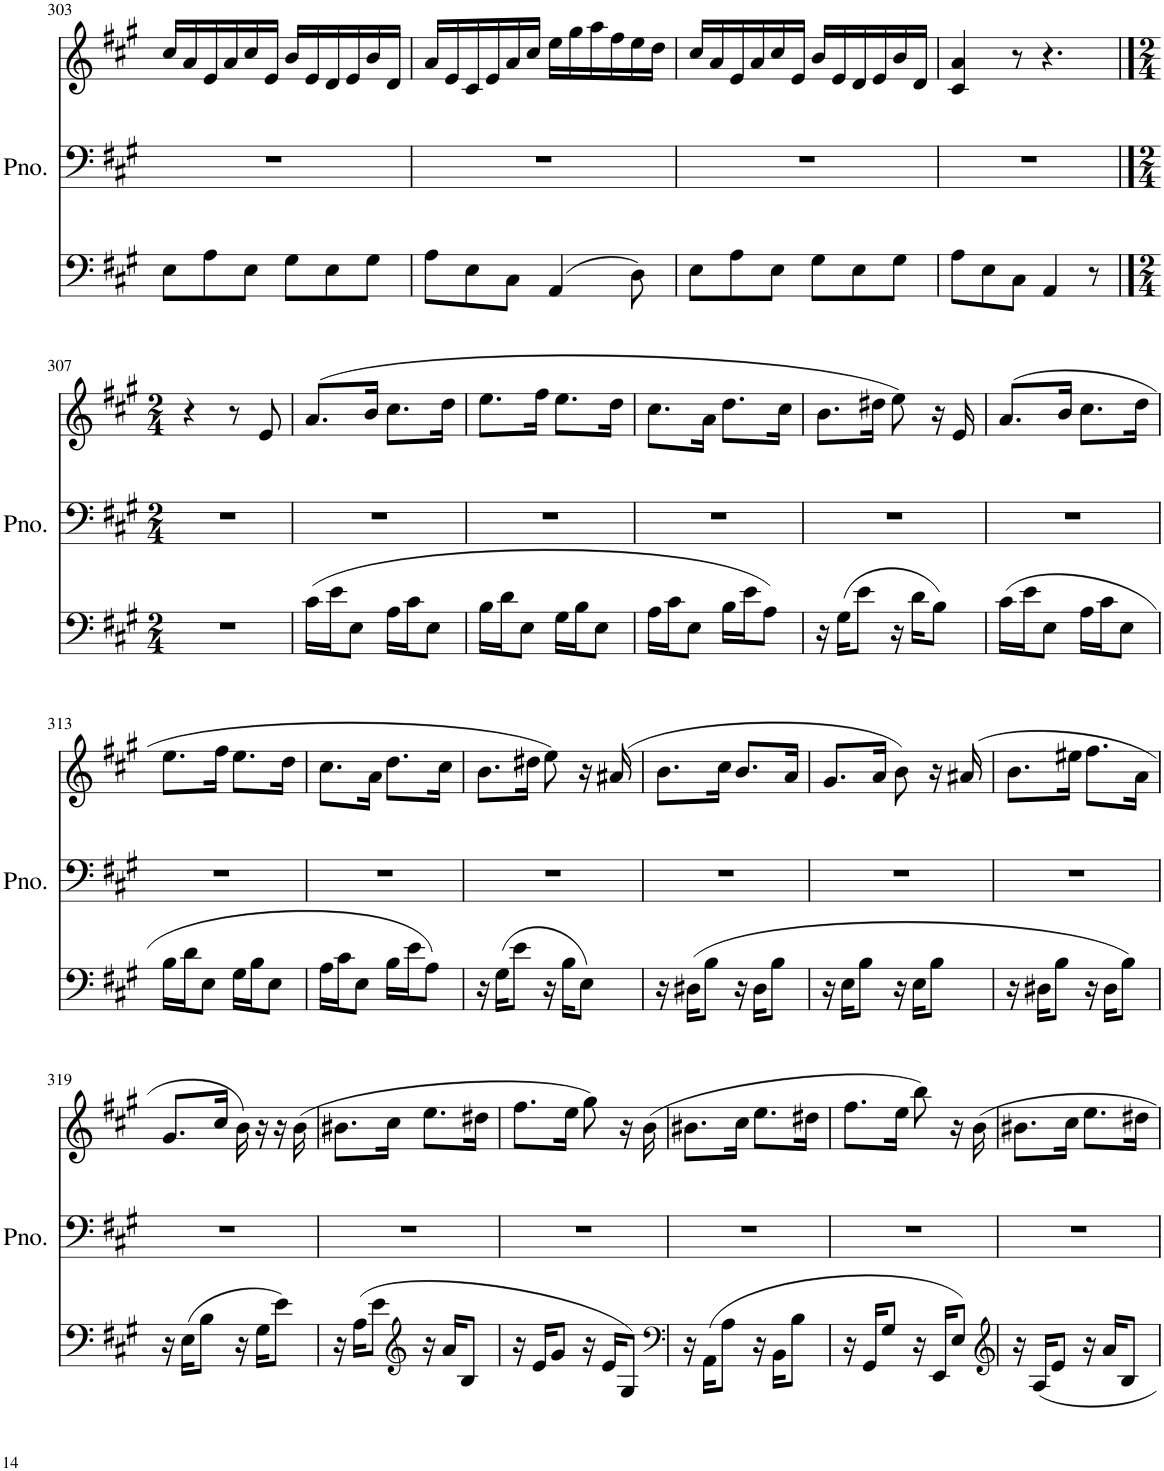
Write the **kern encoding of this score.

**kern	**kern	**kern
*part1	*part1	*part1
*staff3	*staff2	*staff1
*I"Piano	*	*
*I'Pno.	*	*
!!LO:PB:g=z
*clefF4	*clefF4	*clefG2
*k[f#c#g#]	*k[f#c#g#]	*k[f#c#g#]
*M6/8	*M6/8	*M6/8
=303	=303	=303
8E\L	2.r	16cc#/LL
.	.	16a/
8A\	.	16e/
.	.	16a/
8E\J	.	16cc#/
.	.	16e/JJ
8G#\L	.	16b/LL
.	.	16e/
8E\	.	16d/
.	.	16e/
8G#\J	.	16b/
.	.	16d/JJ
=304	=304	=304
8A\L	2.r	16a/LL
.	.	16e/
8E\	.	16c#/
.	.	16e/
8C#\J	.	16a/
.	.	16cc#/JJ
4AA/	.	16ee\LL
.	.	16gg#\
.	.	16aa\
.	.	16ff#\
8D\	.	16ee\
.	.	16dd\JJ
=305	=305	=305
8E\L	2.r	16cc#/LL
.	.	16a/
8A\	.	16e/
.	.	16a/
8E\J	.	16cc#/
.	.	16e/JJ
8G#\L	.	16b/LL
.	.	16e/
8E\	.	16d/
.	.	16e/
8G#\J	.	16b/
.	.	16d/JJ
=306	=306	=306
8A\L	2.r	4c#/ 4a/
8E\	.	.
8C#\J	.	8r
4AA/	.	4.r
8r	.	.
!!LO:LB:g=z
==307	==307	==307
*M2/4	*M2/4	*M2/4
2r	2r	4r
.	.	8r
.	.	8e/
=308	=308	=308
16c#\LL	2r	(8.a/L
16e\J	.	.
8E\J	.	.
.	.	16b/Jk
16A\LL	.	8.cc#\L
16c#\J	.	.
8E\J	.	.
.	.	16dd\Jk
=309	=309	=309
16B\LL	2r	8.ee\L
16d\J	.	.
8E\J	.	.
.	.	16ff#\Jk
16G#\LL	.	8.ee\L
16B\J	.	.
8E\J	.	.
.	.	16dd\Jk
=310	=310	=310
16A\LL	2r	8.cc#\L
16c#\J	.	.
8E\J	.	.
.	.	16a\Jk
16B\LL	.	8.dd\L
16e\J	.	.
8A\J	.	.
.	.	16cc#\Jk
=311	=311	=311
16r	2r	8.b\L
16G#\KL	.	.
8e\J	.	.
.	.	16dd#X\Jk
16r	.	8ee\)
16d\KL	.	.
8B\J	.	16r
.	.	16e/
=312	=312	=312
16c#\LL	2r	(8.a/L
16e\J	.	.
8E\J	.	.
.	.	16b/Jk
16A\LL	.	8.cc#\L
16c#\J	.	.
8E\J	.	.
.	.	16dd\Jk
!!LO:LB:g=z
=313	=313	=313
16B\LL	2r	8.ee\L
16d\J	.	.
8E\J	.	.
.	.	16ff#\Jk
16G#\LL	.	8.ee\L
16B\J	.	.
8E\J	.	.
.	.	16dd\Jk
=314	=314	=314
16A\LL	2r	8.cc#\L
16c#\J	.	.
8E\J	.	.
.	.	16a\Jk
16B\LL	.	8.dd\L
16e\J	.	.
8A\J	.	.
.	.	16cc#\Jk
=315	=315	=315
16r	2r	8.b\L
16G#\KL	.	.
8e\J	.	.
.	.	16dd#X\Jk
16r	.	8ee\)
16B\KL	.	.
8E\J	.	16r
.	.	(16a#X/
=316	=316	=316
16r	2r	8.b\L
16D#X\KL	.	.
8B\J	.	.
.	.	16cc#\Jk
16r	.	8.b/L
16D#\KL	.	.
8B\J	.	.
.	.	16a/Jk
=317	=317	=317
16r	2r	8.g#/L
16E\KL	.	.
8B\J	.	.
.	.	16a/Jk
16r	.	8b\)
16E\KL	.	.
8B\J	.	16r
.	.	(16a#X/
=318	=318	=318
16r	2r	8.b\L
16D#X\KL	.	.
8B\J	.	.
.	.	16ee#X\Jk
16r	.	8.ff#\L
16D#\KL	.	.
8B\J	.	.
.	.	16a\Jk
!!LO:LB:g=z
=319	=319	=319
16r	2r	8.g#/L
16E\KL	.	.
8B\J	.	.
.	.	16cc#/Jk
16r	.	16b\)
16G#\KL	.	16r
8e\J	.	16r
.	.	(16b\
=320	=320	=320
16r	2r	8.b#X\L
16A\KL	.	.
8e\J	.	.
.	.	16cc#\Jk
*clefG2	*	*
16r	.	8.ee\L
16a/KL	.	.
8B/J	.	.
.	.	16dd#X\Jk
=321	=321	=321
16r	2r	8.ff#\L
16e/KL	.	.
8g#/J	.	.
.	.	16ee\Jk
16r	.	8gg#\)
16e/KL	.	.
8G#/J	.	16r
.	.	(16b\
=322	=322	=322
*clefF4	*	*
16r	2r	8.b#X\L
16AA\KL	.	.
8A\J	.	.
.	.	16cc#\Jk
16r	.	8.ee\L
16BB\KL	.	.
8B\J	.	.
.	.	16dd#X\Jk
=323	=323	=323
16r	2r	8.ff#\L
16GG#/KL	.	.
8G#/J	.	.
.	.	16ee\Jk
16r	.	8bb\)
16EE/KL	.	.
8E/J	.	16r
.	.	16b\
=324	=324	=324
*clefG2	*	*
16r	2r	8.b#X\L
16A/KL	.	.
8e/J	.	.
.	.	16cc#\Jk
16r	.	8.ee\L
16a/KL	.	.
8B/J	.	.
.	.	16dd#X\Jk
=	=	=
*-	*-	*-
